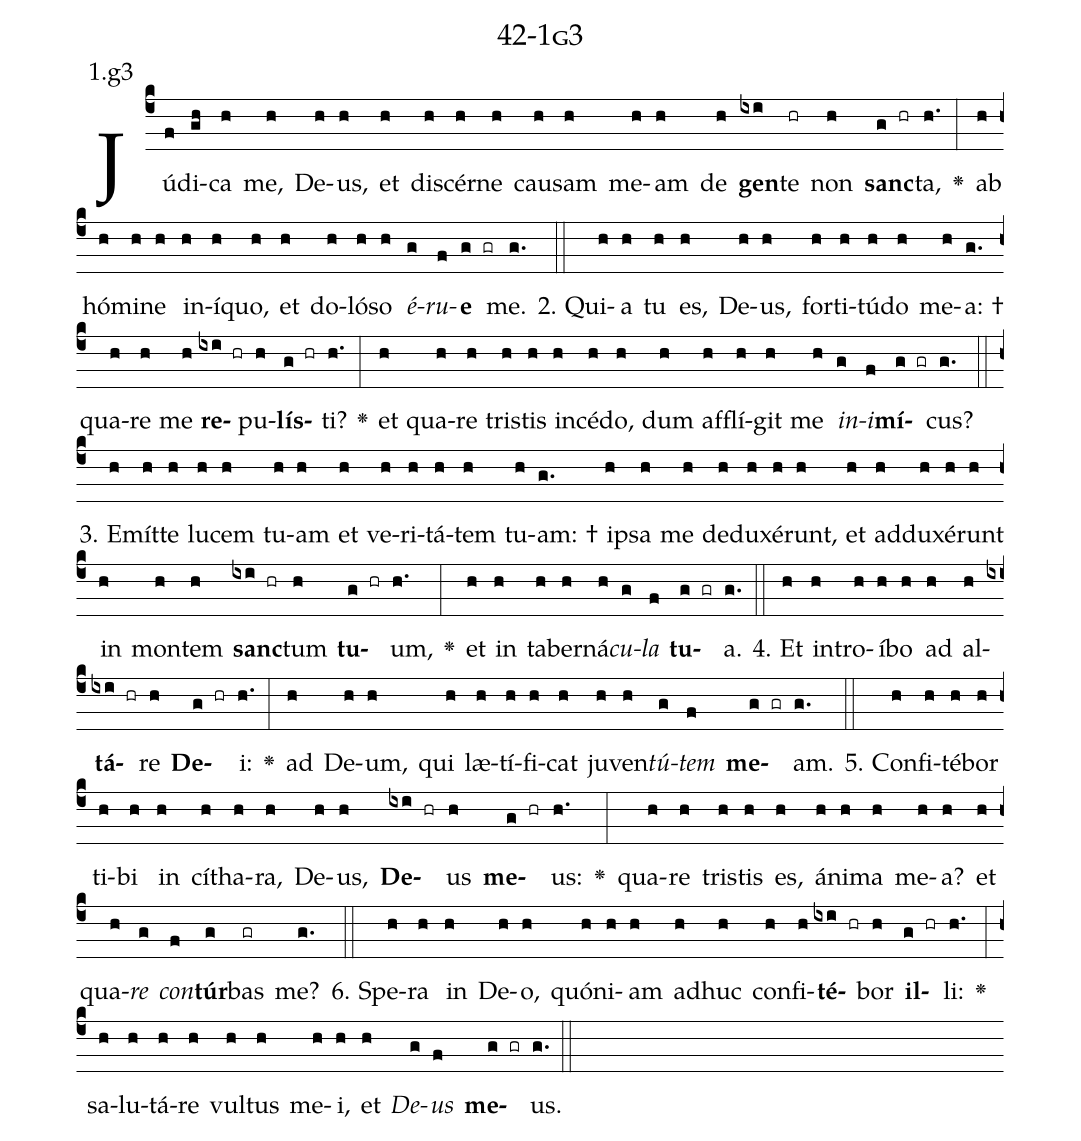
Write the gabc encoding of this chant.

name: 42-1g3;
annotation: 1.g3;
%%
(c4)Jú(f)di(gh)ca(h) me,(h) De(h)us,(h) et(h) di(h)scér(h)ne(h) cau(h)sam(h) me(h)am(h) de(h) <b>gen</b>(ixi)te(hr) non(h) <b>sanc</b>(g hr)ta,(h.) <v>\greheightstar</v>(:) ab(h) hó(h)mi(h)ne(h) in(h)í(h)quo,(h) et(h) do(h)ló(h)so(h) <i>é</i>(g)<i>ru</i>(f)<b>e</b>(g gr) me.(g.) (::)
2. Qui(h)a(h) tu(h) es,(h) De(h)us,(h) for(h)ti(h)tú(h)do(h) me(h)a: †(g.) qua(h)re(h) me(h) <b>re</b>(ixi hr)pu(h)<b>lís</b>(g hr)ti?(h.) <v>\greheightstar</v>(:) et(h) qua(h)re(h) tris(h)tis(h) in(h)cé(h)do,(h) dum(h) af(h)flí(h)git(h) me(h) <i>in</i>(g)<i>i</i>(f)<b>mí</b>(g gr)cus?(g.) (::)
3. E(h)mít(h)te(h) lu(h)cem(h) tu(h)am(h) et(h) ve(h)ri(h)tá(h)tem(h) tu(h)am: †(g.) ip(h)sa(h) me(h) de(h)du(h)xé(h)runt,(h) et(h) ad(h)du(h)xé(h)runt(h) in(h) mon(h)tem(h) <b>sanc</b>(ixi hr)tum(h) <b>tu</b>(g hr)um,(h.) <v>\greheightstar</v>(:) et(h) in(h) ta(h)ber(h)ná(h)<i>cu</i>(g)<i>la</i>(f) <b>tu</b>(g gr)a.(g.) (::)
4. Et(h) in(h)tro(h)í(h)bo(h) ad(h) al(h)<b>tá</b>(ixi hr)re(h) <b>De</b>(g hr)i:(h.) <v>\greheightstar</v>(:) ad(h) De(h)um,(h) qui(h) læ(h)tí(h)fi(h)cat(h) ju(h)ven(h)<i>tú</i>(g)<i>tem</i>(f) <b>me</b>(g gr)am.(g.) (::)
5. Con(h)fi(h)té(h)bor(h) ti(h)bi(h) in(h) cí(h)tha(h)ra,(h) De(h)us,(h) <b>De</b>(ixi hr)us(h) <b>me</b>(g hr)us:(h.) <v>\greheightstar</v>(:) qua(h)re(h) tris(h)tis(h) es,(h) á(h)ni(h)ma(h) me(h)a?(h) et(h) qua(h)<i>re</i>(g) <i>con</i>(f)<b>túr</b>(g)bas(gr) me?(g.) (::)
6. Spe(h)ra(h) in(h) De(h)o,(h) quón(h)i(h)am(h) ad(h)huc(h) con(h)fi(h)<b>té</b>(ixi hr)bor(h) <b>il</b>(g hr)li:(h.) <v>\greheightstar</v>(:) sa(h)lu(h)tá(h)re(h) vul(h)tus(h) me(h)i,(h) et(h) <i>De</i>(g)<i>us</i>(f) <b>me</b>(g gr)us.(g.) (::)
